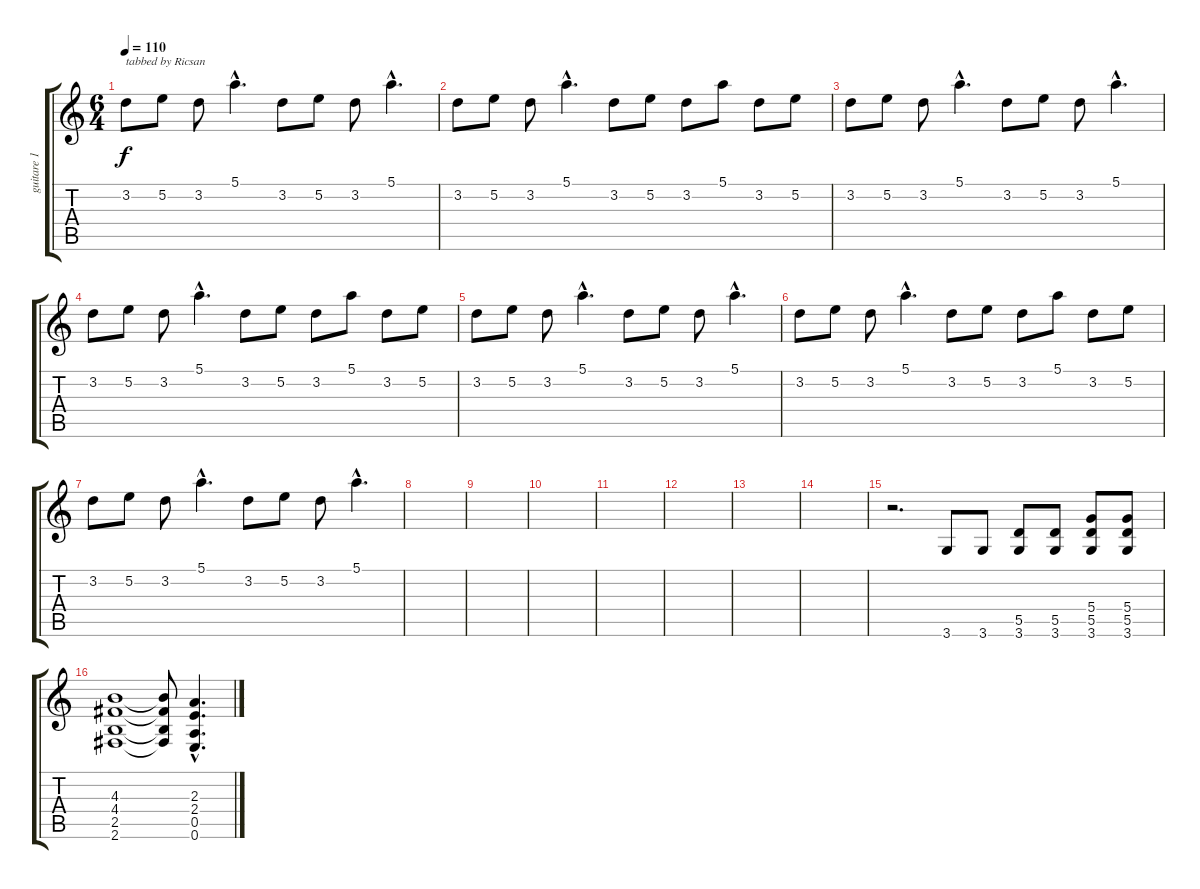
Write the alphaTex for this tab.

\track ("guitare 1" "guitare 1") {instrument distortionguitar}
\staff {score tabs}
\tuning (E4 B3 G3 D3 A2 E2) {hide}
\ts (6 4)
\tempo 110
\clef g2
\ks c
3.2.8{txt "tabbed by Ricsan" dy f instrument distortionguitar} 5.2.8 3.2.8 5.1{hac}.4{d} 3.2.8 5.2.8 3.2.8 5.1{hac}.4{d} |
3.2.8 5.2.8 3.2.8 5.1{hac}.4{d} 3.2.8 5.2.8 3.2.8 5.1.8 3.2.8 5.2.8 |
3.2.8 5.2.8 3.2.8 5.1{hac}.4{d} 3.2.8 5.2.8 3.2.8 5.1{hac}.4{d} |
3.2.8 5.2.8 3.2.8 5.1{hac}.4{d} 3.2.8 5.2.8 3.2.8 5.1.8 3.2.8 5.2.8 |
3.2.8 5.2.8 3.2.8 5.1{hac}.4{d} 3.2.8 5.2.8 3.2.8 5.1{hac}.4{d} |
3.2.8 5.2.8 3.2.8 5.1{hac}.4{d} 3.2.8 5.2.8 3.2.8 5.1.8 3.2.8 5.2.8 |
3.2.8 5.2.8 3.2.8 5.1{hac}.4{d} 3.2.8 5.2.8 3.2.8 5.1{hac}.4{d} |
|
|
|
|
|
|
|
r.2{d} 3.6.8 3.6.8 (5.5 3.6).8 (5.5 3.6).8 (5.4 5.5 3.6).8 (5.4 5.5 3.6).8 |
(4.3 4.4 2.5 2.6).1 (4.3{t} 4.4{t} 2.5{t} 2.6{t}).8 (2.3{hac} 2.4{hac} 0.5{hac} 0.6{hac}).4{d}
